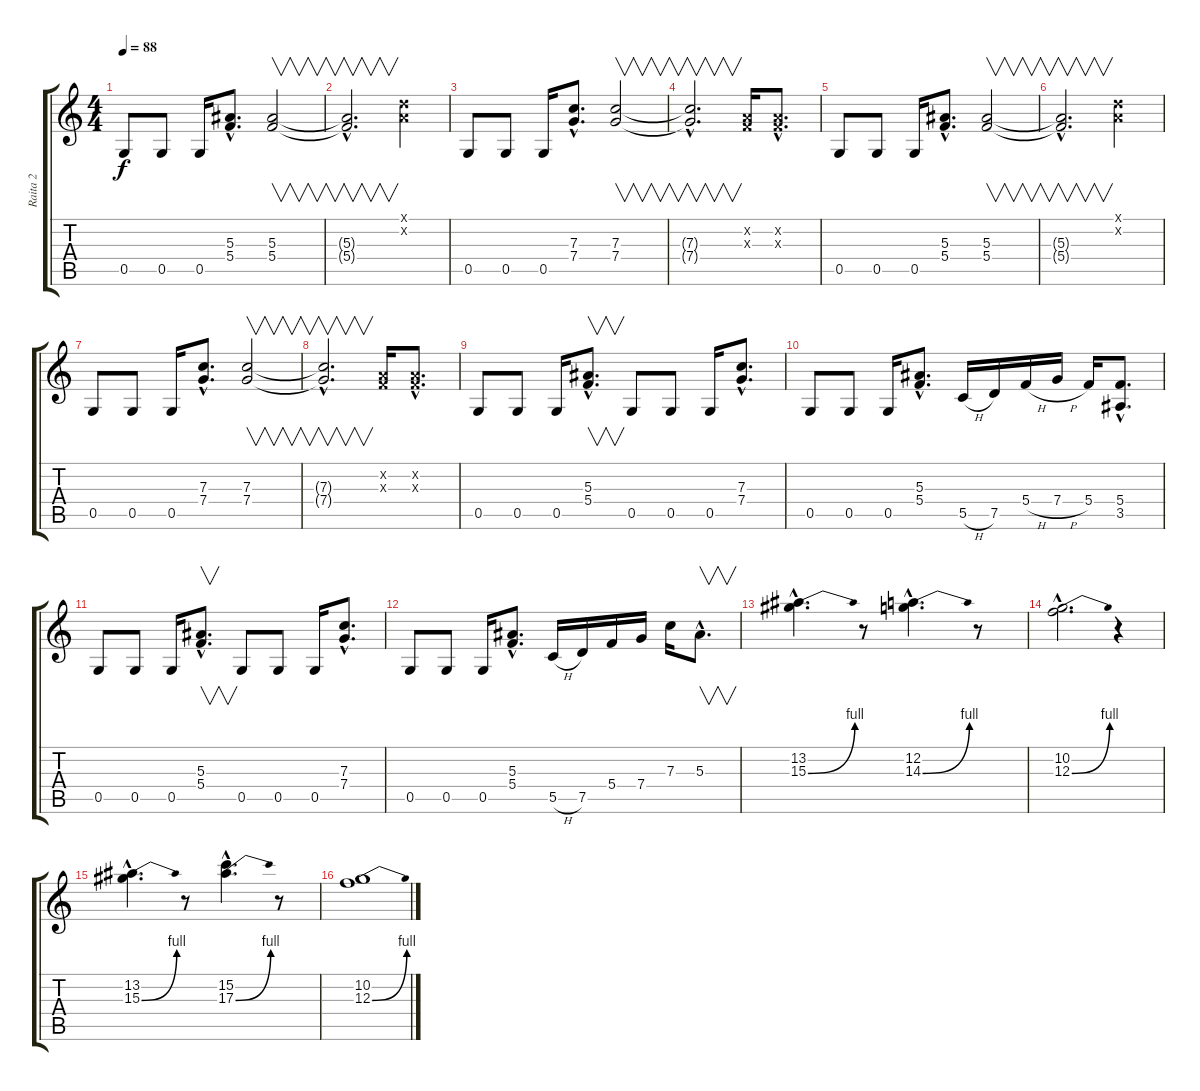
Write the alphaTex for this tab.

\track ("Raita 2" "Raita 2") {instrument distortionguitar}
\staff {score tabs}
\tuning (D4 A3 F3 C3 G2 D2) {hide}
\ts (4 4)
\tempo 88
\clef g2
\ks c
0.5.8{dy f instrument distortionguitar} 0.5.8 0.5.16 (5.3{hac} 5.4{hac}).8{d} (5.3 5.4).2{v} |
(5.3{hac t} 5.4{hac t}).2{v d} (0.1{x} 0.2{x}).4 |
0.5.8 0.5.8 0.5.16 (7.3{hac} 7.4{hac}).8{d} (7.3 7.4).2{v} |
(7.3{hac t} 7.4{hac t}).2{v d} (0.2{x} 0.3{x}).16 (0.2{hac x} 0.3{hac x}).8{d} |
0.5.8 0.5.8 0.5.16 (5.3{hac} 5.4{hac}).8{d} (5.3 5.4).2{v} |
(5.3{hac t} 5.4{hac t}).2{v d} (0.1{x} 0.2{x}).4 |
0.5.8 0.5.8 0.5.16 (7.3{hac} 7.4{hac}).8{d} (7.3 7.4).2{v} |
(7.3{hac t} 7.4{hac t}).2{v d} (0.2{x} 0.3{x}).16 (0.2{hac x} 0.3{hac x}).8{d} |
0.5.8 0.5.8 0.5.16 (5.3{hac} 5.4{hac}).8{v d} 0.5.8 0.5.8 0.5.16 (7.3{hac} 7.4{hac}).8{d} |
0.5.8 0.5.8 0.5.16 (5.3{hac} 5.4{hac}).8{d} 5.5{h}.16 7.5.16 5.4{h}.16 7.4{h}.16 5.4.16 (5.4{hac} 3.5{hac}).8{d} |
0.5.8 0.5.8 0.5.16 (5.3{hac} 5.4{hac}).8{v d} 0.5.8 0.5.8 0.5.16 (7.3{hac} 7.4{hac}).8{d} |
0.5.8 0.5.8 0.5.16 (5.3{hac} 5.4{hac}).8{d} 5.5{h}.16 7.5.16 5.4.16 7.4.16 7.3.16 5.3{hac}.8{v d} |
(13.2{hac} 15.3{be (bend 0 0 60 4) hac}).4{d} r.8 (12.2{hac} 14.3{be (bend 0 0 60 4) hac}).4{d} r.8 |
(10.2{hac} 12.3{be (bend 0 0 60 4) hac}).2{d} r.4 |
(13.2{hac} 15.3{be (bend 0 0 60 4) hac}).4{d} r.8 (15.2{hac} 17.3{be (bend 0 0 60 4) hac}).4{d} r.8 |
(10.2 12.3{be (bend 0 0 60 4)}).1
